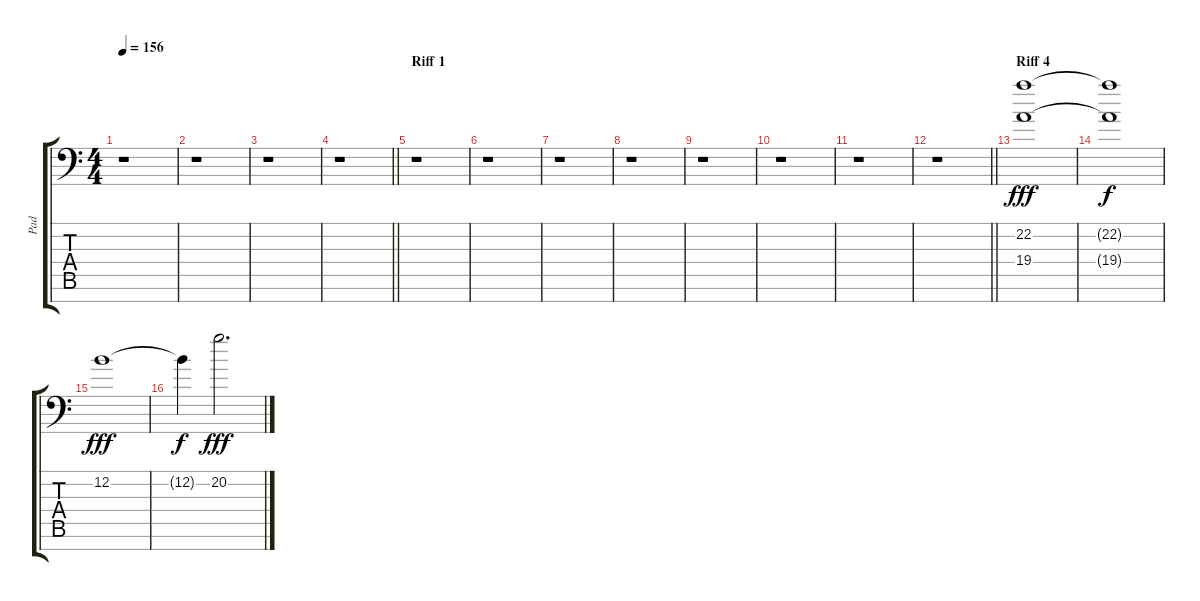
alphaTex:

\track ("Pad" "Pad") {instrument pad2warm}
\staff {score tabs}
\tuning (C8 B3 G3 D3 A2 E2 C-1) {hide}
\ts (4 4)
\tempo 156
\clef f4
\ks c
r.1{dy fff} |
r.1 |
r.1 |
\barLineRight lightlight
r.1 |
\section ("" "Riff 1")
r.1 |
r.1 |
r.1 |
r.1 |
r.1 |
r.1 |
r.1 |
\barLineRight lightlight
r.1 |
\section ("" "Riff 4")
(22.2 19.4).1 |
(22.2{t} 19.4{t}).1{dy f} |
12.2.1{dy fff} |
12.2{t}.4{dy f} 20.2.2{d dy fff}
